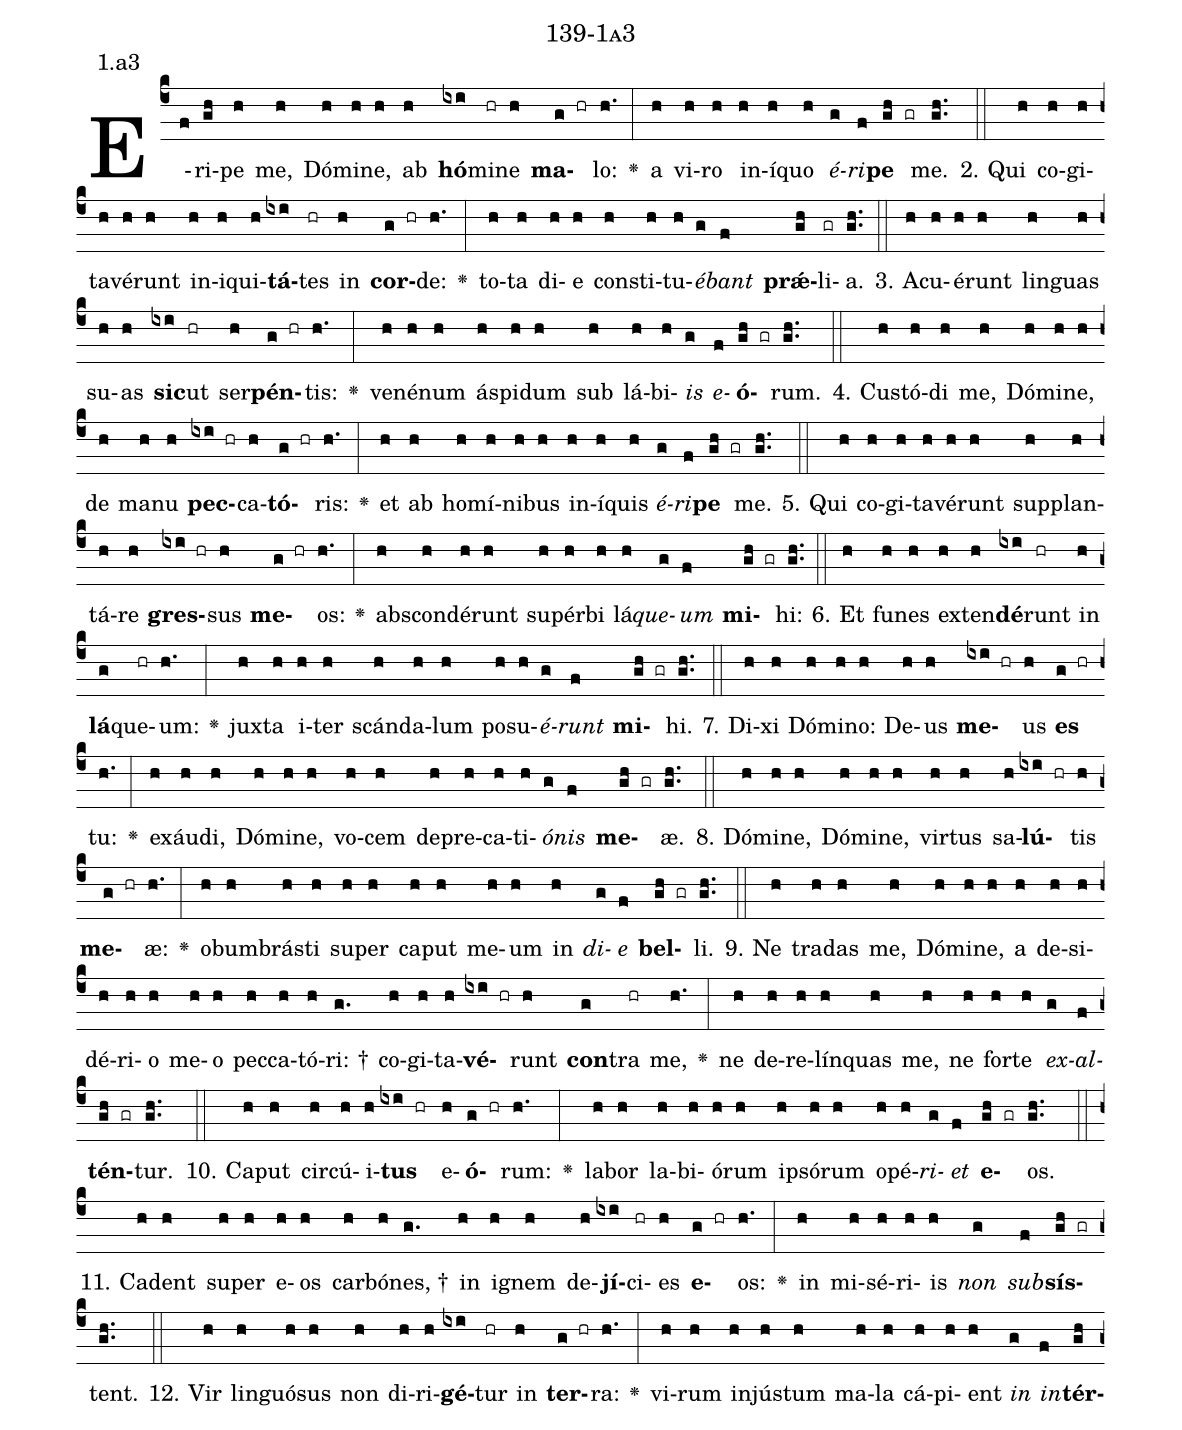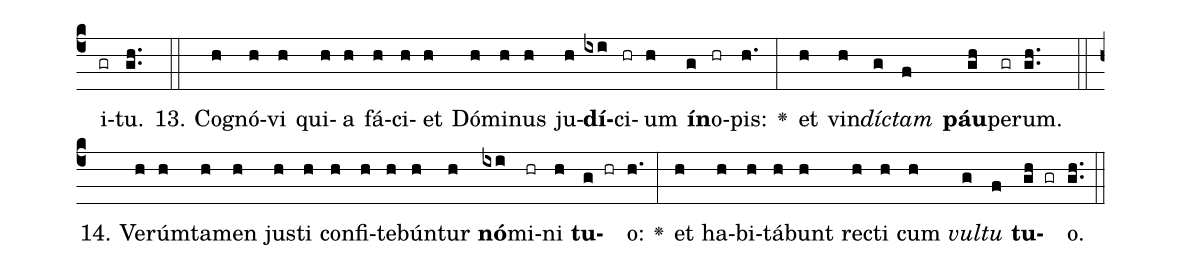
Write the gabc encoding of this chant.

name: 139-1a3;
annotation: 1.a3;
%%
(c4)E(f)ri(gh)pe(h) me,(h) Dó(h)mi(h)ne,(h) ab(h) <b>hó</b>(ixi)mi(hr)ne(h) <b>ma</b>(g hr)lo:(h.) <v>\greheightstar</v>(:) a(h) vi(h)ro(h) in(h)í(h)quo(h) <i>é</i>(g)<i>ri</i>(f)<b>pe</b>(gh gr) me.(gh..) (::)
2. Qui(h) co(h)gi(h)ta(h)vé(h)runt(h) in(h)i(h)qui(h)<b>tá</b>(ixi)tes(hr) in(h) <b>cor</b>(g hr)de:(h.) <v>\greheightstar</v>(:) to(h)ta(h) di(h)e(h) con(h)sti(h)tu(h)<i>é</i>(g)<i>bant</i>(f) <b>prǽ</b>(gh)li(gr)a.(gh..) (::)
3. A(h)cu(h)é(h)runt(h) lin(h)guas(h) su(h)as(h) <b>sic</b>(ixi)ut(hr) ser(h)<b>pén</b>(g hr)tis:(h.) <v>\greheightstar</v>(:) ve(h)né(h)num(h) ás(h)pi(h)dum(h) sub(h) lá(h)bi(h)<i>is</i>(g) <i>e</i>(f)<b>ó</b>(gh gr)rum.(gh..) (::)
4. Cus(h)tó(h)di(h) me,(h) Dó(h)mi(h)ne,(h) de(h) ma(h)nu(h) <b>pec</b>(ixi hr)ca(h)<b>tó</b>(g hr)ris:(h.) <v>\greheightstar</v>(:) et(h) ab(h) ho(h)mí(h)ni(h)bus(h) in(h)í(h)quis(h) <i>é</i>(g)<i>ri</i>(f)<b>pe</b>(gh gr) me.(gh..) (::)
5. Qui(h) co(h)gi(h)ta(h)vé(h)runt(h) sup(h)plan(h)tá(h)re(h) <b>gres</b>(ixi hr)sus(h) <b>me</b>(g hr)os:(h.) <v>\greheightstar</v>(:) abs(h)con(h)dé(h)runt(h) su(h)pér(h)bi(h) lá(h)<i>que</i>(g)<i>um</i>(f) <b>mi</b>(gh gr)hi:(gh..) (::)
6. Et(h) fu(h)nes(h) ex(h)ten(h)<b>dé</b>(ixi)runt(hr) in(h) <b>lá</b>(g)que(hr)um:(h.) <v>\greheightstar</v>(:) jux(h)ta(h) i(h)ter(h) scán(h)da(h)lum(h) po(h)su(h)<i>é</i>(g)<i>runt</i>(f) <b>mi</b>(gh gr)hi.(gh..) (::)
7. Di(h)xi(h) Dó(h)mi(h)no:(h) De(h)us(h) <b>me</b>(ixi hr)us(h) <b>es</b>(g hr) tu:(h.) <v>\greheightstar</v>(:) ex(h)áu(h)di,(h) Dó(h)mi(h)ne,(h) vo(h)cem(h) de(h)pre(h)ca(h)ti(h)<i>ó</i>(g)<i>nis</i>(f) <b>me</b>(gh gr)æ.(gh..) (::)
8. Dó(h)mi(h)ne,(h) Dó(h)mi(h)ne,(h) vir(h)tus(h) sa(h)<b>lú</b>(ixi hr)tis(h) <b>me</b>(g hr)æ:(h.) <v>\greheightstar</v>(:) ob(h)um(h)brás(h)ti(h) su(h)per(h) ca(h)put(h) me(h)um(h) in(h) <i>di</i>(g)<i>e</i>(f) <b>bel</b>(gh gr)li.(gh..) (::)
9. Ne(h) tra(h)das(h) me,(h) Dó(h)mi(h)ne,(h) a(h) de(h)si(h)dé(h)ri(h)o(h) me(h)o(h) pec(h)ca(h)tó(h)ri: †(g.) co(h)gi(h)ta(h)<b>vé</b>(ixi hr)runt(h) <b>con</b>(g)tra(hr) me,(h.) <v>\greheightstar</v>(:) ne(h) de(h)re(h)lín(h)quas(h) me,(h) ne(h) for(h)te(h) <i>ex</i>(g)<i>al</i>(f)<b>tén</b>(gh gr)tur.(gh..) (::)
10. Ca(h)put(h) cir(h)cú(h)i(h)<b>tus</b>(ixi hr) e(h)<b>ó</b>(g hr)rum:(h.) <v>\greheightstar</v>(:) la(h)bor(h) la(h)bi(h)ó(h)rum(h) ip(h)só(h)rum(h) o(h)pé(h)<i>ri</i>(g)<i>et</i>(f) <b>e</b>(gh gr)os.(gh..) (::)
11. Ca(h)dent(h) su(h)per(h) e(h)os(h) car(h)bó(h)nes, †(g.) in(h) i(h)gnem(h) de(h)<b>jí</b>(ixi)ci(hr)es(h) <b>e</b>(g hr)os:(h.) <v>\greheightstar</v>(:) in(h) mi(h)sé(h)ri(h)is(h) <i>non</i>(g) <i>sub</i>(f)<b>sís</b>(gh gr)tent.(gh..) (::)
12. Vir(h) lin(h)guó(h)sus(h) non(h) di(h)ri(h)<b>gé</b>(ixi)tur(hr) in(h) <b>ter</b>(g hr)ra:(h.) <v>\greheightstar</v>(:) vi(h)rum(h) in(h)jús(h)tum(h) ma(h)la(h) cá(h)pi(h)ent(h) <i>in</i>(g) <i>in</i>(f)<b>tér</b>(gh)i(gr)tu.(gh..) (::)
13. Co(h)gnó(h)vi(h) qui(h)a(h) fá(h)ci(h)et(h) Dó(h)mi(h)nus(h) ju(h)<b>dí</b>(ixi)ci(hr)um(h) <b>ín</b>(g)o(hr)pis:(h.) <v>\greheightstar</v>(:) et(h) vin(h)<i>díc</i>(g)<i>tam</i>(f) <b>páu</b>(gh)pe(gr)rum.(gh..) (::)
14. Ve(h)rúm(h)ta(h)men(h) jus(h)ti(h) con(h)fi(h)te(h)bún(h)tur(h) <b>nó</b>(ixi)mi(hr)ni(h) <b>tu</b>(g hr)o:(h.) <v>\greheightstar</v>(:) et(h) ha(h)bi(h)tá(h)bunt(h) rec(h)ti(h) cum(h) <i>vul</i>(g)<i>tu</i>(f) <b>tu</b>(gh gr)o.(gh..) (::)
